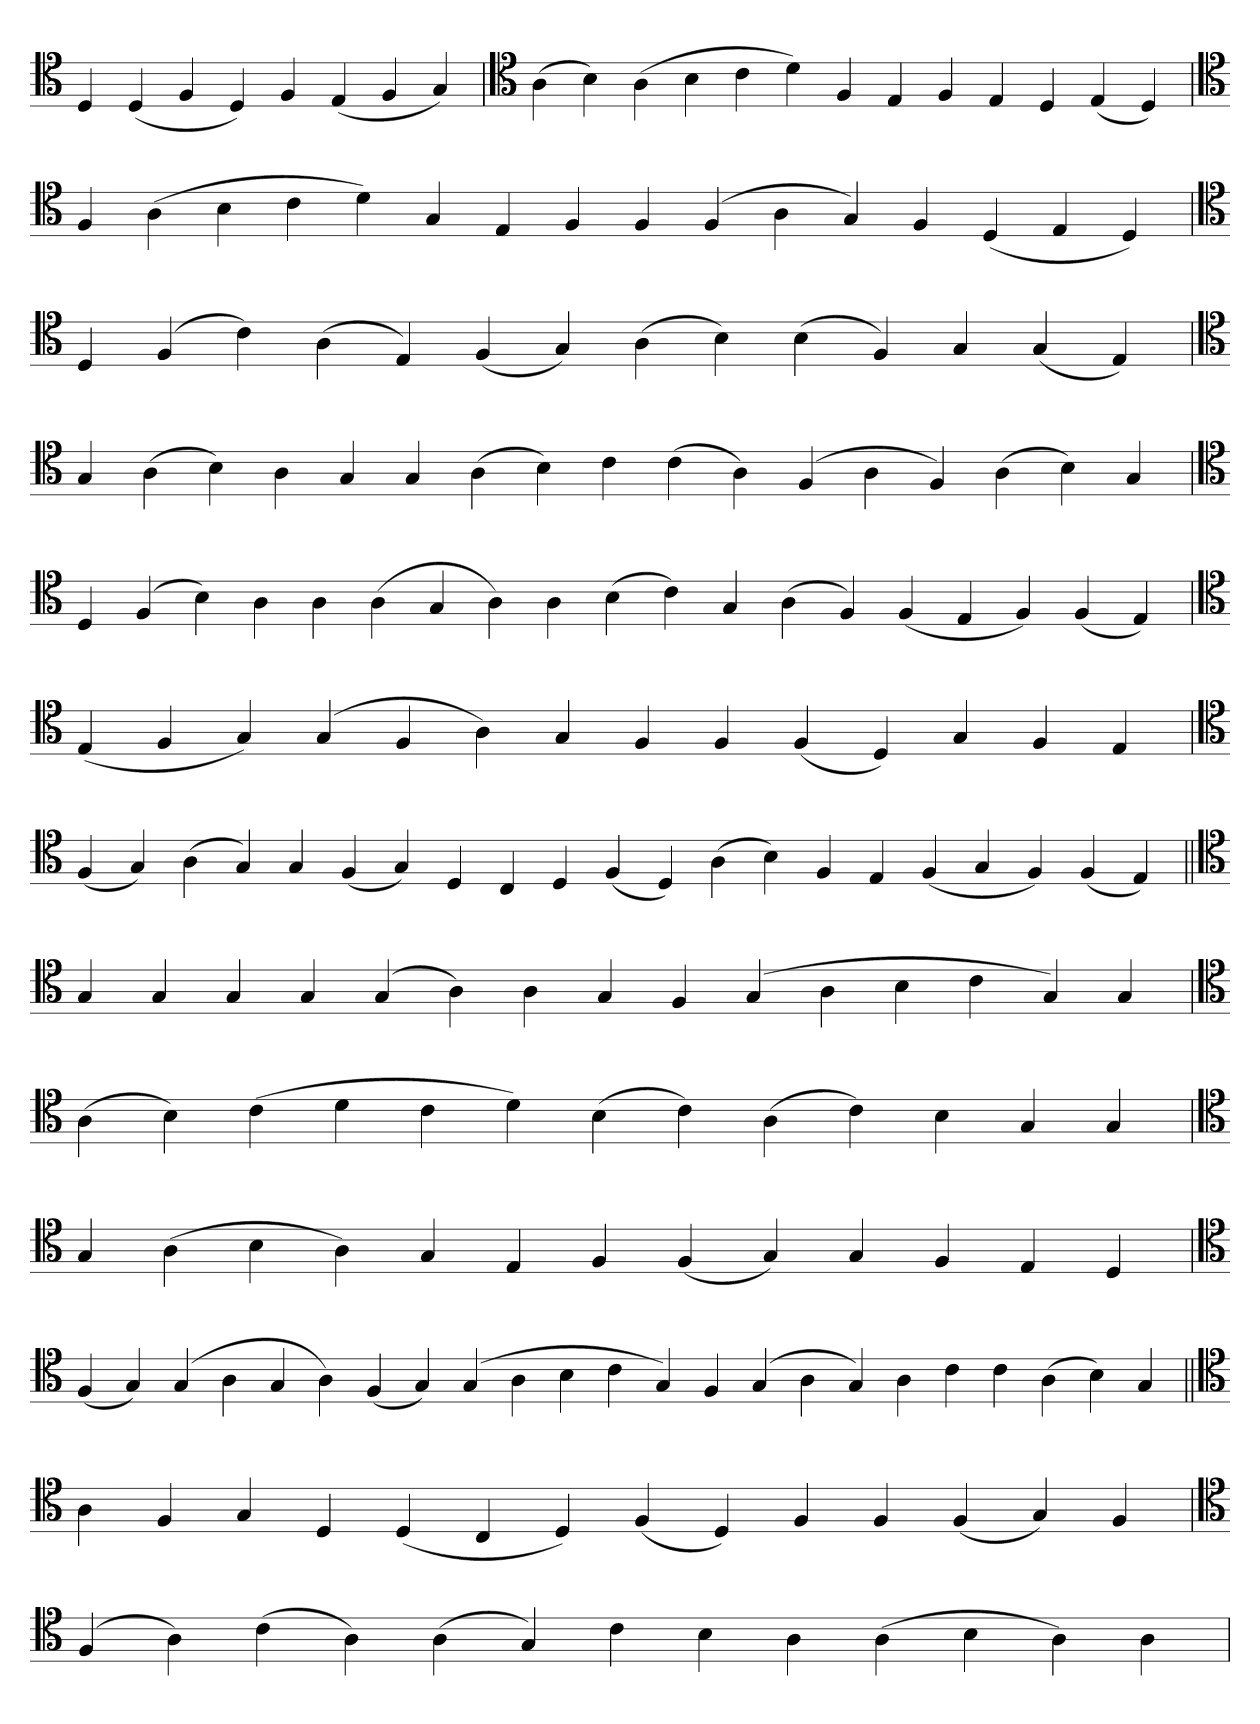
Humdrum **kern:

**kern
*part1
*staff1
*clefC4
=
4D
(4D
4F
4D)
4F
(4E
4F
4G)
=`
*clefC4
(4A
4B)
(4A
4B
4c
4d)
4F
4E
4F
4E
4D
(4E
4D)
='
*clefC4
4F
(4A
4B
4c
4d)
4G
4E
4F
4F
(4F
4A
4G)
4F
(4D
4E
4D)
=
*clefC4
4D
(4F
4c)
(4A
4E)
(4F
4G)
(4A
4B)
(4B
4F)
4G
(4G
4E)
=`
*clefC4
4G
(4A
4B)
4A
4G
4G
(4A
4B)
4c
(4c
4A)
(4F
4A
4F)
(4A
4B)
4G
=
*clefC4
4D
(4F
4B)
4A
4A
(4A
4G
4A)
4A
(4B
4c)
4G
(4A
4F)
(4F
4E
4F)
(4F
4E)
='
*clefC4
(4E
4F
4G)
(4G
4F
4A)
4G
4F
4F
(4F
4D)
4G
4F
4E
=`
*clefC4
(4F
4G)
(4A
4G)
4G
(4F
4G)
4D
4C
4D
(4F
4D)
(4A
4B)
4F
4E
(4F
4G
4F)
(4F
4E)
=||
*clefC4
4G
4G
4G
4G
(4G
4A)
4A
4G
4F
(4G
4A
4B
4c
4G)
4G
=`
*clefC4
(4A
4B)
(4c
4d
4c
4d)
(4B
4c)
(4A
4c)
4B
4G
4G
='
*clefC4
4G
(4A
4B
4A)
4G
4E
4F
(4F
4G)
4G
4F
4E
4D
=`
*clefC4
(4F
4G)
(4G
4A
4G
4A)
(4F
4G)
(4G
4A
4B
4c
4G)
4F
(4G
4A
4G)
4A
4c
4c
(4A
4B)
4G
=||
*clefC4
4A
4F
4G
4D
(4D
4C
4D)
(4F
4D)
4F
4F
(4F
4G)
4F
='
*clefC4
(4F
4A)
(4c
4A)
(4A
4G)
4c
4B
4A
(4A
4B
4A)
4A
=
*-
